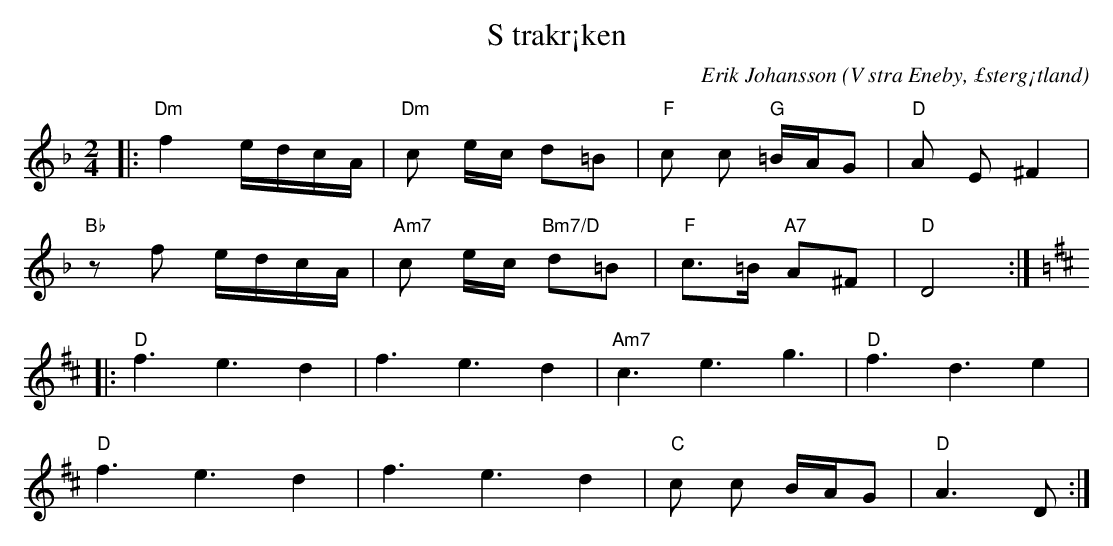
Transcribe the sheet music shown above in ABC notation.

X:1
T:S trakr¡ken
C:Erik Johansson
O:V stra Eneby, £sterg¡tland
Q:90
M:2/4
L:1/8
K:Dm
|:"Dm"f2 e/d/c/A/ |"Dm"c e/c/ d=B| "F" c c "G" =B/A/G | "D" A E ^F2 |
"Bb" zf e/d/c/A/ |"Am7"c e/c/ "Bm7/D"d=B| "F" c>=B  "A7" A^F | "D" D4 :|
K:D
|:"D" f3 e3 d2 |f3 e3 d2| "Am7" c3 e3 g3| "D" f3 d3 e2 |
"D" f3 e3 d2 |f3 e3 d2| "C" c c B/A/G  | "D" A3  D:|
